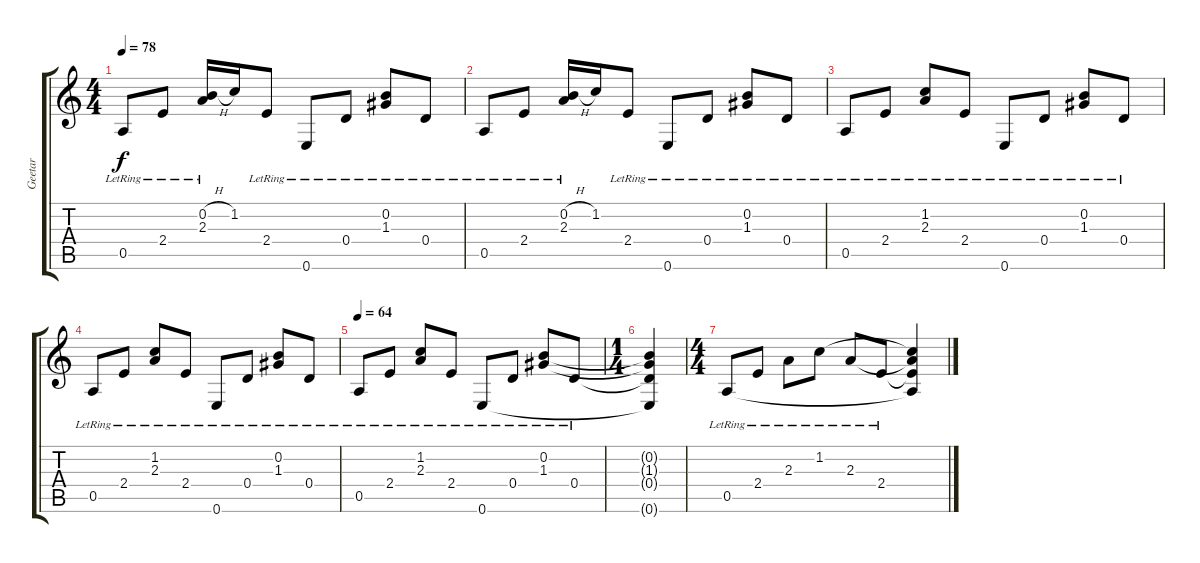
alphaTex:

\track ("Geetar" "Geetar") {instrument acousticguitarsteel}
\staff {score tabs}
\tuning (E4 B3 G3 D3 A2 E2) {hide}
\ts (4 4)
\tempo 78
\clef g2
\ks c
0.5{lr}.8{dy f instrument acousticguitarsteel} 2.4{lr}.8 (0.2{h lr} 2.3{lr}).16 1.2.16 2.4{lr}.8 0.6{lr}.8 0.4{lr}.8 (0.2{lr} 1.3{lr}).8 0.4{lr}.8 |
0.5{lr}.8 2.4{lr}.8 (0.2{h lr} 2.3{lr}).16 1.2.16 2.4{lr}.8 0.6{lr}.8 0.4{lr}.8 (0.2{lr} 1.3{lr}).8 0.4{lr}.8 |
0.5{lr}.8 2.4{lr}.8 (1.2{lr} 2.3{lr}).8 2.4{lr}.8 0.6{lr}.8 0.4{lr}.8 (0.2{lr} 1.3{lr}).8 0.4{lr}.8 |
0.5{lr}.8 2.4{lr}.8 (1.2{lr} 2.3{lr}).8 2.4{lr}.8 0.6{lr}.8 0.4{lr}.8 (0.2{lr} 1.3{lr}).8 0.4{lr}.8 |
\tempo 64
0.5{lr}.8 2.4{lr}.8 (1.2{lr} 2.3{lr}).8 2.4{lr}.8 0.6{lr}.8 0.4{lr}.8 (0.2{lr} 1.3{lr}).8 0.4{lr}.8 |
\ts (1 4)
(0.2{t} 1.3{t} 0.4{t} 0.6{t}).4 |
\ts (4 4)
0.5{lr}.8 2.4{lr}.8 2.3{lr}.8 1.2{lr}.8 2.3{lr}.8 2.4{lr}.8 (1.2{t} 2.3{t} 2.4{t} 0.5{t}).4
